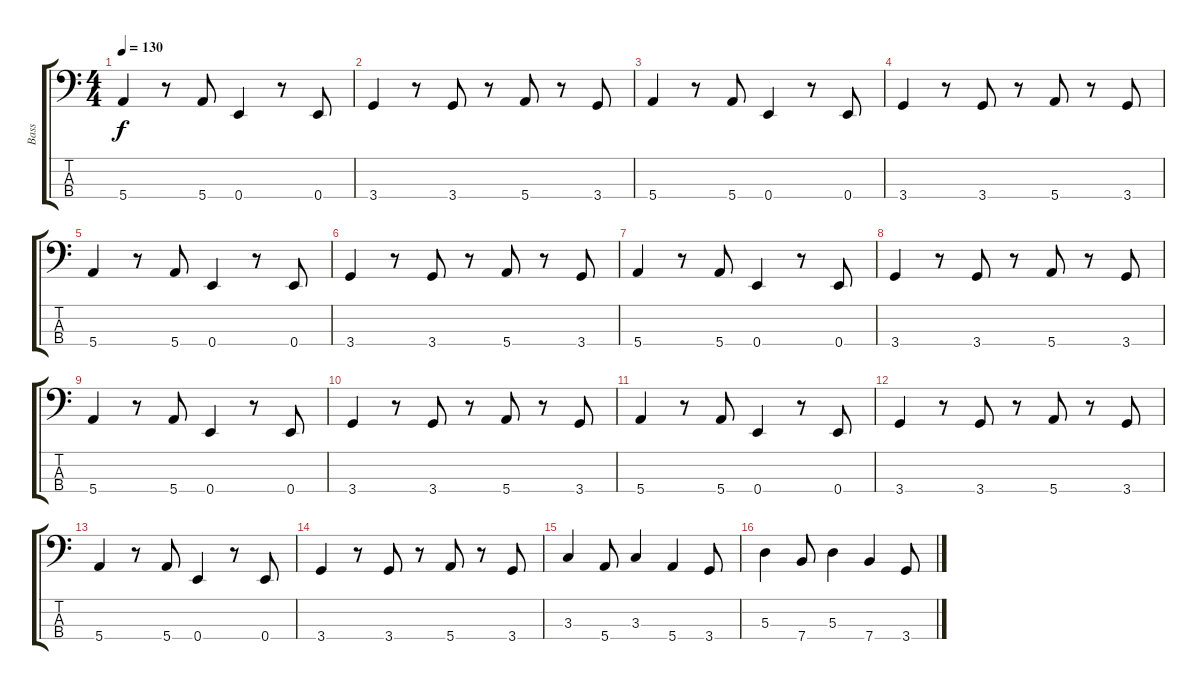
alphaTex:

\track ("Bass" "Bass") {instrument electricbassfinger}
\staff {score tabs}
\tuning (G2 D2 A1 E1) {hide}
\ts (4 4)
\tempo 130
\clef f4
\ks c
5.4.4{dy f} r.8 5.4.8 0.4.4 r.8 0.4.8 |
3.4.4 r.8 3.4.8 r.8 5.4.8 r.8 3.4.8 |
5.4.4 r.8 5.4.8 0.4.4 r.8 0.4.8 |
3.4.4 r.8 3.4.8 r.8 5.4.8 r.8 3.4.8 |
5.4.4 r.8 5.4.8 0.4.4 r.8 0.4.8 |
3.4.4 r.8 3.4.8 r.8 5.4.8 r.8 3.4.8 |
5.4.4 r.8 5.4.8 0.4.4 r.8 0.4.8 |
3.4.4 r.8 3.4.8 r.8 5.4.8 r.8 3.4.8 |
5.4.4 r.8 5.4.8 0.4.4 r.8 0.4.8 |
3.4.4 r.8 3.4.8 r.8 5.4.8 r.8 3.4.8 |
5.4.4 r.8 5.4.8 0.4.4 r.8 0.4.8 |
3.4.4 r.8 3.4.8 r.8 5.4.8 r.8 3.4.8 |
5.4.4 r.8 5.4.8 0.4.4 r.8 0.4.8 |
3.4.4 r.8 3.4.8 r.8 5.4.8 r.8 3.4.8 |
3.3.4 5.4.8 3.3.4 5.4.4 3.4.8 |
5.3.4 7.4.8 5.3.4 7.4.4 3.4.8
